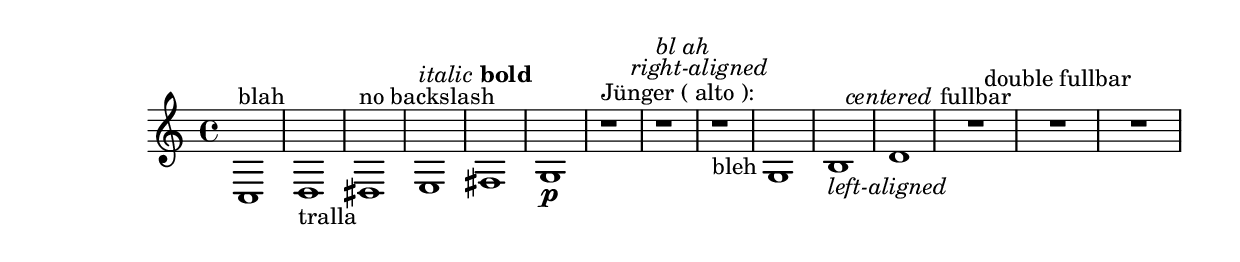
\version "2.18.2"

"/global/music" = \relative c {
  << \new Voice = "global_voice1" {
    c1^\markup { blah } d_\markup { tralla } dis^\markup { no backslash }
    e^\markup { \italic { italic } }
    fis^\markup { \bold { bold } }
    g\p r^\markup { Jünger ("alto"): }
    r^\markup { \italic { bl ah } }
    r_\markup { bleh }
    g^\markup { \right-align { \italic { right-aligned } } } 
    b_\markup { \left-align { \italic { left-aligned } } } 
    d^\markup { \center-align { \italic { centered } } }
    R1*1^\markup { fullbar }
    R1*2^\markup { double fullbar }
  } >>
}

\book {
  \header {
  }

  \bookpart { 
    \score {
      <<
      \new Staff = GlobalStaff \with { }
      \context Staff = GlobalStaff {
        \"/global/music"
      }
      >>
    }
  }
}
